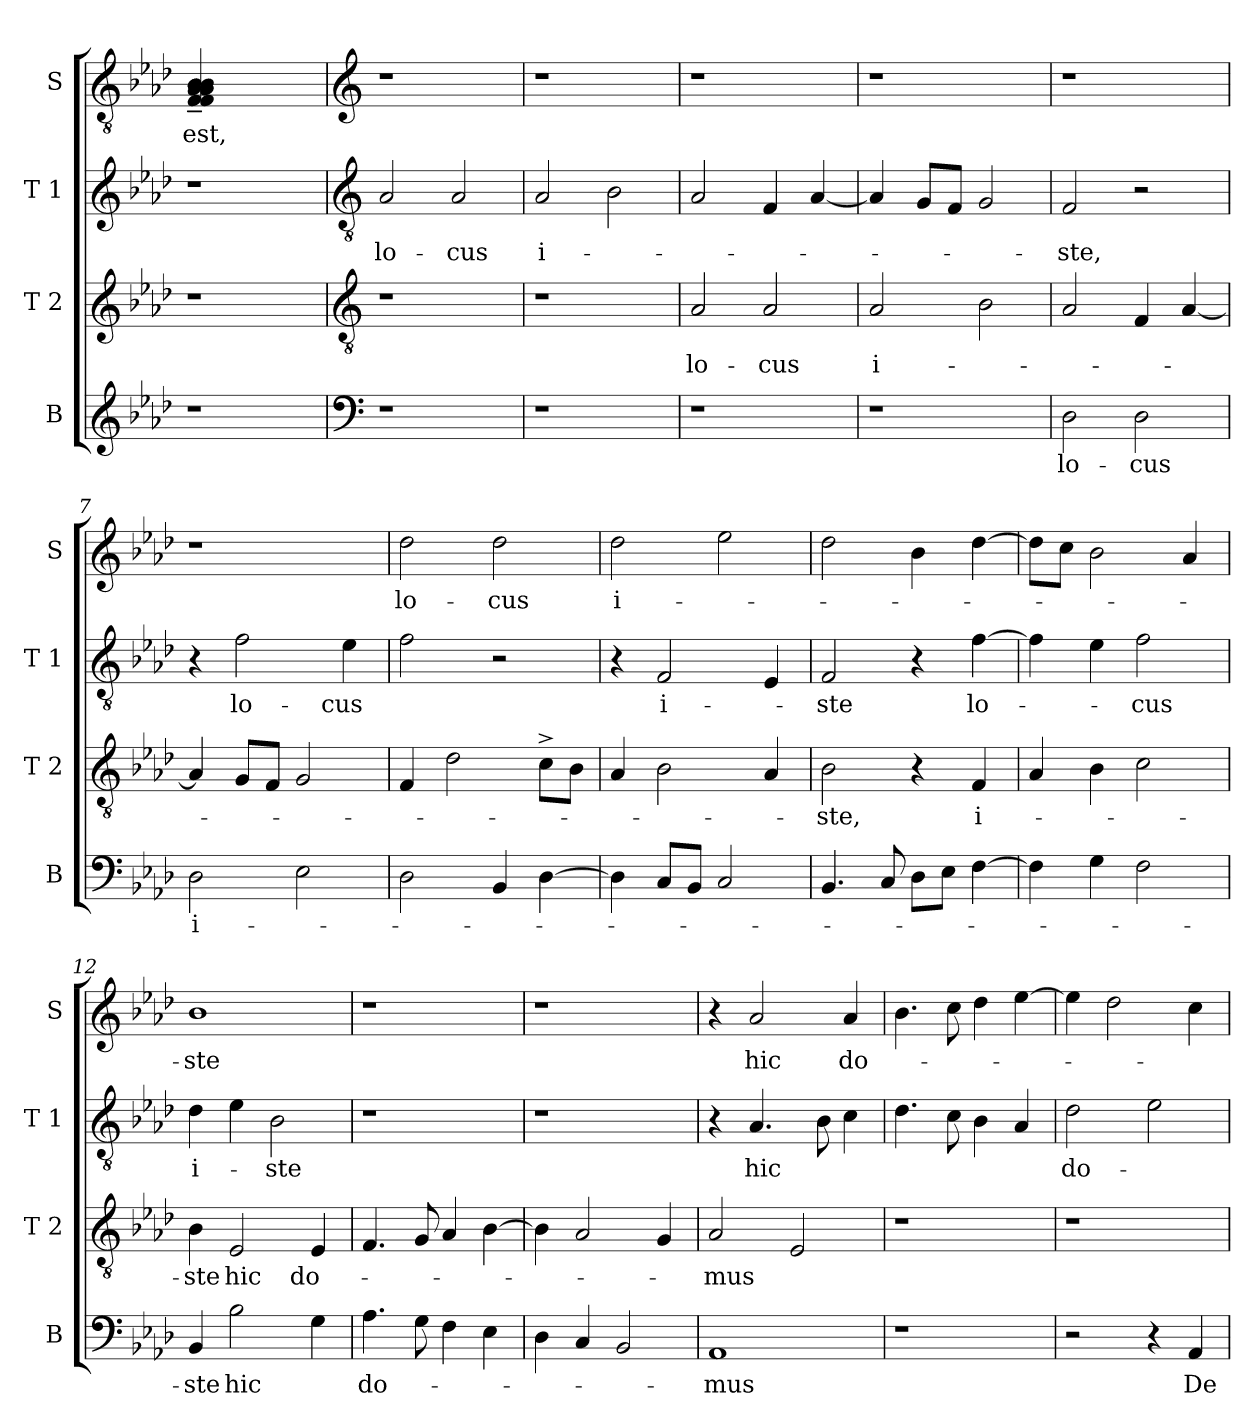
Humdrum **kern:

**kern	**text	**kern	**text	**kern	**text	**kern	**text
*part4	*part4	*part3	*part3	*part2	*part2	*part1	*part1
*staff4	*staff4	*staff3	*staff3	*staff2	*staff2	*staff1	*staff1
*I"B	*	*I"T 2	*	*I"T 1	*	*I"S	*
*I'B	*	*I'T 2	*	*I'T 1	*	*I'S	*
*clefG2	*	*clefG2	*	*clefG2	*	*clefGv2	*
*k[b-e-a-d-]	*	*k[b-e-a-d-]	*	*k[b-e-a-d-]	*	*k[b-e-a-d-]	*
*A-:	*	*A-:	*	*A-:	*	*A-:	*
=1	=1	=1	=1	=1	=1	=1	=1
!	!	!	!	!	!	!	!LO:LY:b
1r	.	1r	.	1r	.	(4F/~< 4F/~< 4A-/~< 4A-/~< 4B-/~< 4B-/~< 4B-/~<	est,
.	.	.	.	.	.	2.ryy	.
!!LO:LB:g=z
=2	=2	=2	=2	=2	=2	=2	=2
*clefF4	*	*clefGv2	*	*clefGv2	*	*clefG2	*
!	!	!	!	!	!LO:LY:b	!	!
1r	.	1r	.	2A-/	lo-	1r	.
!	!	!	!	!	!LO:LY:b	!	!
.	.	.	.	2A-/	-cus	.	.
=3	=3	=3	=3	=3	=3	=3	=3
!	!	!	!	!	!LO:LY:b	!	!
1r	.	1r	.	2A-/	i-	1r	.
.	.	.	.	2B-\	.	.	.
=4	=4	=4	=4	=4	=4	=4	=4
!	!	!	!LO:LY:b	!	!	!	!
1r	.	2A-/	lo-	2A-/	.	1r	.
!	!	!	!LO:LY:b	!	!	!	!
.	.	2A-/	-cus	4F/	.	.	.
.	.	.	.	[<4A-/	.	.	.
=5	=5	=5	=5	=5	=5	=5	=5
!	!	!	!LO:LY:b	!	!	!	!
1r	.	2A-/	i-	4A-/]	.	1r	.
.	.	.	.	8G/L	.	.	.
.	.	.	.	8F/J	.	.	.
.	.	2B-\	.	2G/	.	.	.
=6	=6	=6	=6	=6	=6	=6	=6
!	!LO:LY:b	!	!	!	!LO:LY:b	!	!
2D-\	lo-	2A-/	.	2F/	-ste,	1r	.
!	!LO:LY:b	!	!	!	!	!	!
2D-\	-cus	4F/	.	2r	.	.	.
.	.	[<4A-/	.	.	.	.	.
=7	=7	=7	=7	=7	=7	=7	=7
!	!LO:LY:b	!	!	!	!	!	!
2D-\	i-	4A-/]	.	4r	.	1r	.
!	!	!	!	!	!LO:LY:b	!	!
.	.	8G/L	.	2f\	lo-	.	.
.	.	8F/J	.	.	.	.	.
2E-\	.	2G/	.	.	.	.	.
!	!	!	!	!	!LO:LY:b	!	!
.	.	.	.	4e-\	-cus	.	.
!!LO:LB:g=z
=8	=8	=8	=8	=8	=8	=8	=8
!	!	!	!	!	!	!	!LO:LY:b
2D-\	.	4F/	.	2f\	.	2dd-\	lo-
.	.	2d-\	.	.	.	.	.
!	!	!	!	!	!	!	!LO:LY:b
4BB-/	.	.	.	2r	.	2dd-\	-cus
[>4D-\	.	8c^>\L	.	.	.	.	.
.	.	8B-\J	.	.	.	.	.
=9	=9	=9	=9	=9	=9	=9	=9
!	!	!	!	!	!	!	!LO:LY:b
4D-\]	.	4A-/	.	4r	.	2dd-\	i-
!	!	!	!	!	!LO:LY:b	!	!
8C/L	.	2B-\	.	2F/	i-	.	.
8BB-/J	.	.	.	.	.	.	.
2C/	.	.	.	.	.	2ee-\	.
.	.	4A-/	.	4E-/	.	.	.
=10	=10	=10	=10	=10	=10	=10	=10
!	!	!	!LO:LY:b	!	!LO:LY:b	!	!
4.BB-/	.	2B-\	-ste,	2F/	-ste	2dd-\	.
8C/	.	.	.	.	.	.	.
8D-\L	.	4r	.	4r	.	4b-\	.
8E-\J	.	.	.	.	.	.	.
!	!	!	!LO:LY:b	!	!LO:LY:b	!	!
[>4F\	.	4F/	i-	[>4f\	lo-	[>4dd-\	.
=11	=11	=11	=11	=11	=11	=11	=11
4F\]	.	4A-/	.	4f\]	.	8dd-\L]	.
.	.	.	.	.	.	8cc\J	.
4G\	.	4B-\	.	4e-\	.	2b-\	.
!	!	!	!	!	!LO:LY:b	!	!
2F\	.	2c\	.	2f\	-cus	.	.
.	.	.	.	.	.	4a-/	.
=12	=12	=12	=12	=12	=12	=12	=12
!	!LO:LY:b	!	!LO:LY:b	!	!LO:LY:b	!	!LO:LY:b
4BB-/	-ste	4B-\	-ste	4d-\	i-	1b-	-ste
!	!LO:LY:b	!	!LO:LY:b	!	!	!	!
2B-\	hic	2E-/	hic	4e-\	.	.	.
!	!	!	!	!	!LO:LY:b	!	!
.	.	.	.	2B-\	-ste	.	.
!	!	!	!LO:LY:b	!	!	!	!
4G\	.	4E-/	do-	.	.	.	.
=13	=13	=13	=13	=13	=13	=13	=13
!	!LO:LY:b	!	!	!	!	!	!
4.A-\	do-	4.F/	.	1r	.	1r	.
8G\	.	8G/	.	.	.	.	.
4F\	.	4A-/	.	.	.	.	.
4E-\	.	[>4B-\	.	.	.	.	.
!!LO:PB:g=z
=14	=14	=14	=14	=14	=14	=14	=14
4D-\	.	4B-\]	.	1r	.	1r	.
4C/	.	2A-/	.	.	.	.	.
2BB-/	.	.	.	.	.	.	.
.	.	4G/	.	.	.	.	.
=15	=15	=15	=15	=15	=15	=15	=15
!	!LO:LY:b	!	!LO:LY:b	!	!	!	!
1AA-	-mus	2A-/	-mus	4r	.	4r	.
!	!	!	!	!	!LO:LY:b	!	!LO:LY:b
.	.	.	.	4.A-/	hic	2a-/	hic
.	.	2E-/	.	.	.	.	.
.	.	.	.	8B-\	.	.	.
!	!	!	!	!	!	!	!LO:LY:b
.	.	.	.	4c\	.	4a-/	do-
=16	=16	=16	=16	=16	=16	=16	=16
1r	.	1r	.	4.d-\	.	4.b-\	.
.	.	.	.	8c\	.	8cc\	.
.	.	.	.	4B-\	.	4dd-\	.
.	.	.	.	4A-/	.	[>4ee-\	.
=17	=17	=17	=17	=17	=17	=17	=17
!	!	!	!	!	!LO:LY:b	!	!
2r	.	1r	.	2d-\	do-	4ee-\]	.
.	.	.	.	.	.	2dd-\	.
4r	.	.	.	2e-\	.	.	.
!	!LO:LY:b	!	!	!	!	!	!
4AA-/	De-	.	.	.	.	4cc\	.
=	=	=	=	=	=	=	=
*-	*-	*-	*-	*-	*-	*-	*-
